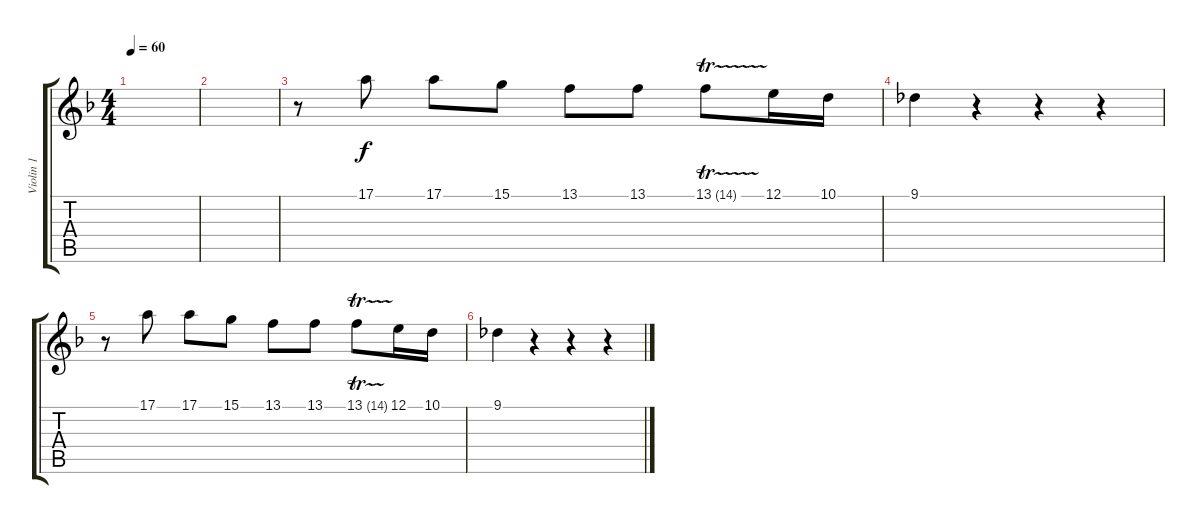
\track ("Violin 1" "Violin 1") {instrument violin}
\staff {score tabs}
\tuning (E4 B3 G3 D3 A2 E2) {hide}
\ts (4 4)
\tempo 60
\clef g2
\ks f
|
|
r.8 17.1.8 17.1.8 15.1.8 13.1.8 13.1.8 13.1{tr (14 16)}.8 12.1.16 10.1.16 |
9.1.4 r.4 r.4 r.4 |
r.8 17.1.8 17.1.8 15.1.8 13.1.8 13.1.8 13.1{tr (14 16)}.8 12.1.16 10.1.16 |
9.1.4 r.4 r.4 r.4
